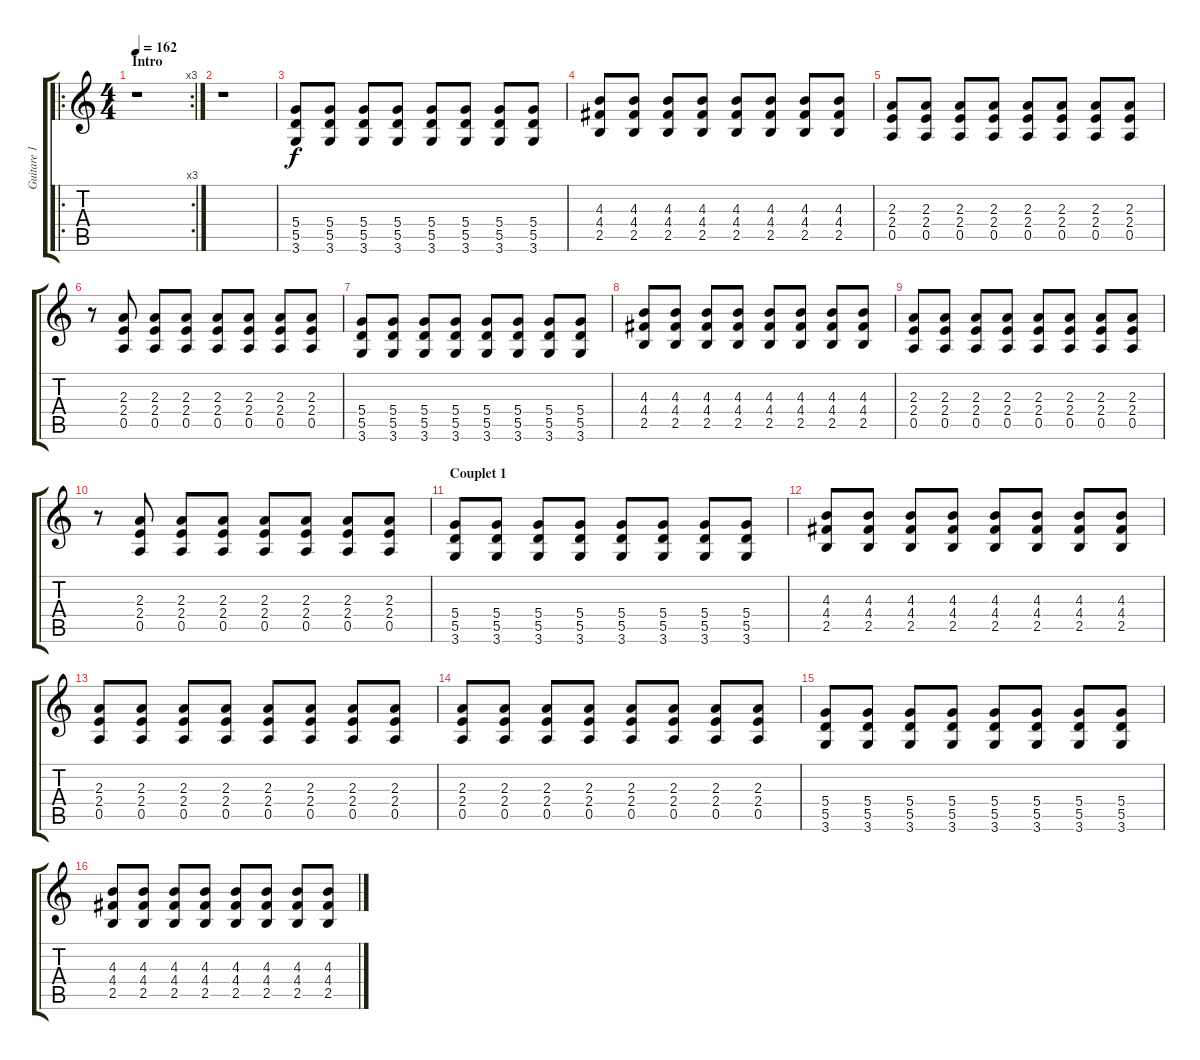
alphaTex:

\track ("Guitare 1" "Guitare 1") {instrument distortionguitar}
\staff {score tabs}
\tuning (E4 B3 G3 D3 A2 E2) {hide}
\ro
\rc 3
\ts (4 4)
\section ("" "Intro")
\tempo 162
\clef g2
\ks c
r.1{dy f instrument distortionguitar} |
r.1 |
(5.4 5.5 3.6).8 (5.4 5.5 3.6).8 (5.4 5.5 3.6).8 (5.4 5.5 3.6).8 (5.4 5.5 3.6).8 (5.4 5.5 3.6).8 (5.4 5.5 3.6).8 (5.4 5.5 3.6).8 |
(4.3 4.4 2.5).8 (4.3 4.4 2.5).8 (4.3 4.4 2.5).8 (4.3 4.4 2.5).8 (4.3 4.4 2.5).8 (4.3 4.4 2.5).8 (4.3 4.4 2.5).8 (4.3 4.4 2.5).8 |
(2.3 2.4 0.5).8 (2.3 2.4 0.5).8 (2.3 2.4 0.5).8 (2.3 2.4 0.5).8 (2.3 2.4 0.5).8 (2.3 2.4 0.5).8 (2.3 2.4 0.5).8 (2.3 2.4 0.5).8 |
r.8 (2.3 2.4 0.5).8 (2.3 2.4 0.5).8 (2.3 2.4 0.5).8 (2.3 2.4 0.5).8 (2.3 2.4 0.5).8 (2.3 2.4 0.5).8 (2.3 2.4 0.5).8 |
(5.4 5.5 3.6).8 (5.4 5.5 3.6).8 (5.4 5.5 3.6).8 (5.4 5.5 3.6).8 (5.4 5.5 3.6).8 (5.4 5.5 3.6).8 (5.4 5.5 3.6).8 (5.4 5.5 3.6).8 |
(4.3 4.4 2.5).8 (4.3 4.4 2.5).8 (4.3 4.4 2.5).8 (4.3 4.4 2.5).8 (4.3 4.4 2.5).8 (4.3 4.4 2.5).8 (4.3 4.4 2.5).8 (4.3 4.4 2.5).8 |
(2.3 2.4 0.5).8 (2.3 2.4 0.5).8 (2.3 2.4 0.5).8 (2.3 2.4 0.5).8 (2.3 2.4 0.5).8 (2.3 2.4 0.5).8 (2.3 2.4 0.5).8 (2.3 2.4 0.5).8 |
r.8 (2.3 2.4 0.5).8 (2.3 2.4 0.5).8 (2.3 2.4 0.5).8 (2.3 2.4 0.5).8 (2.3 2.4 0.5).8 (2.3 2.4 0.5).8 (2.3 2.4 0.5).8 |
\section ("" "Couplet 1")
(5.4 5.5 3.6).8{instrument electricguitarmuted} (5.4 5.5 3.6).8 (5.4 5.5 3.6).8 (5.4 5.5 3.6).8 (5.4 5.5 3.6).8 (5.4 5.5 3.6).8 (5.4 5.5 3.6).8 (5.4 5.5 3.6).8 |
(4.3 4.4 2.5).8 (4.3 4.4 2.5).8 (4.3 4.4 2.5).8 (4.3 4.4 2.5).8 (4.3 4.4 2.5).8 (4.3 4.4 2.5).8 (4.3 4.4 2.5).8 (4.3 4.4 2.5).8 |
(2.3 2.4 0.5).8 (2.3 2.4 0.5).8 (2.3 2.4 0.5).8 (2.3 2.4 0.5).8 (2.3 2.4 0.5).8 (2.3 2.4 0.5).8 (2.3 2.4 0.5).8 (2.3 2.4 0.5).8 |
(2.3 2.4 0.5).8 (2.3 2.4 0.5).8 (2.3 2.4 0.5).8 (2.3 2.4 0.5).8 (2.3 2.4 0.5).8 (2.3 2.4 0.5).8 (2.3 2.4 0.5).8 (2.3 2.4 0.5).8 |
(5.4 5.5 3.6).8 (5.4 5.5 3.6).8 (5.4 5.5 3.6).8 (5.4 5.5 3.6).8 (5.4 5.5 3.6).8 (5.4 5.5 3.6).8 (5.4 5.5 3.6).8 (5.4 5.5 3.6).8 |
(4.3 4.4 2.5).8 (4.3 4.4 2.5).8 (4.3 4.4 2.5).8 (4.3 4.4 2.5).8 (4.3 4.4 2.5).8 (4.3 4.4 2.5).8 (4.3 4.4 2.5).8 (4.3 4.4 2.5).8
